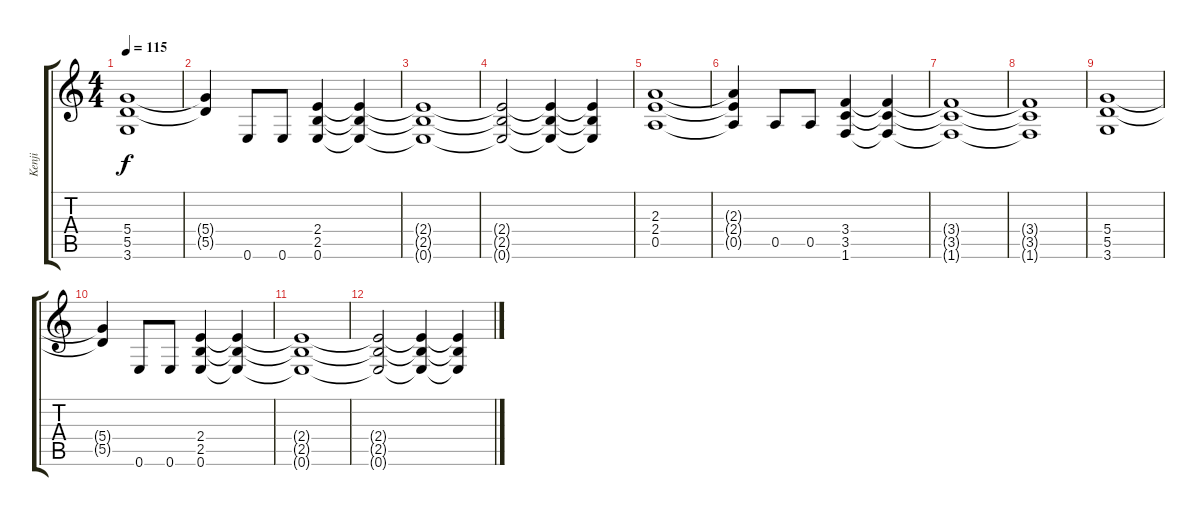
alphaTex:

\track ("Kenji" "Kenji") {instrument distortionguitar}
\staff {score tabs}
\tuning (E4 B3 G3 D3 A2 E2) {hide}
\ts (4 4)
\tempo 115
\clef g2
\ks c
(5.4 5.5 3.6).1{dy f} |
(5.4{t} 5.5{t}).4 0.6.8 0.6.8 (2.4 2.5 0.6).4 (2.4{t} 2.5{t} 0.6{t}).4 |
(2.4{t} 2.5{t} 0.6{t}).1 |
(2.4{t} 2.5{t} 0.6{t}).2 (2.4{t} 2.5{t} 0.6{t}).4 (2.4{t} 2.5{t} 0.6{t}).4 |
(2.3 2.4 0.5).1 |
(2.3{t} 2.4{t} 0.5{t}).4 0.5.8 0.5.8 (3.4 3.5 1.6).4 (3.4{t} 3.5{t} 1.6{t}).4 |
(3.4{t} 3.5{t} 1.6{t}).1 |
(3.4{t} 3.5{t} 1.6{t}).1 |
(5.4 5.5 3.6).1 |
(5.4{t} 5.5{t}).4 0.6.8 0.6.8 (2.4 2.5 0.6).4 (2.4{t} 2.5{t} 0.6{t}).4 |
(2.4{t} 2.5{t} 0.6{t}).1 |
(2.4{t} 2.5{t} 0.6{t}).2 (2.4{t} 2.5{t} 0.6{t}).4 (2.4{t} 2.5{t} 0.6{t}).4
